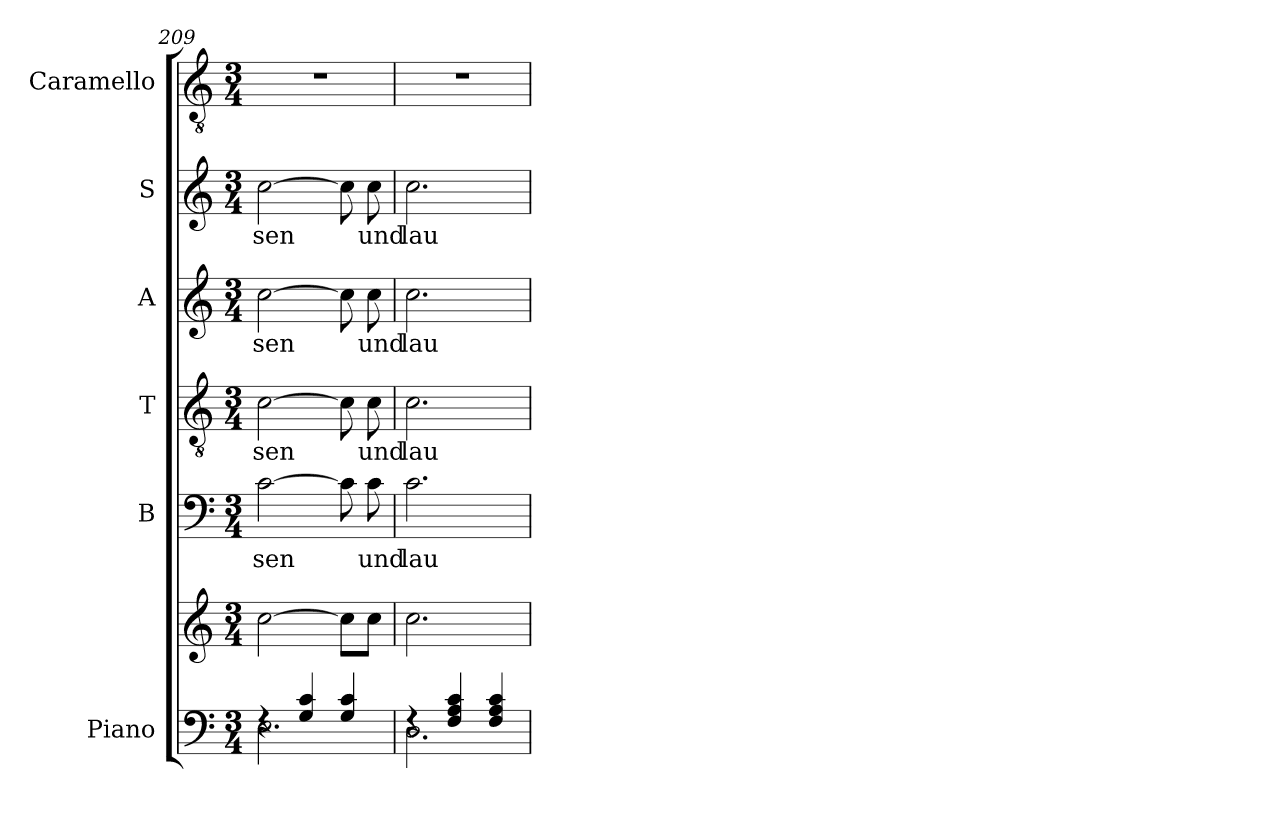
**kern	**kern	**kern	**text	**kern	**text	**kern	**text	**kern	**text	**kern
*part6	*part6	*part5	*part5	*part4	*part4	*part3	*part3	*part2	*part2	*part1
*staff7	*staff6	*staff5	*staff5	*staff4	*staff4	*staff3	*staff3	*staff2	*staff2	*staff1
*I"Piano	*	*I"B	*	*I"T	*	*I"A	*	*I"S	*	*I"Caramello
*I'Pno	*	*I'B	*	*I'T	*	*I'A	*	*I'S	*	*
*clefF4	*clefG2	*clefF4	*	*clefGv2	*	*clefG2	*	*clefG2	*	*clefGv2
*k[]	*k[]	*k[]	*	*k[]	*	*k[]	*	*k[]	*	*k[]
*M3/4	*M3/4	*M3/4	*	*M3/4	*	*M3/4	*	*M3/4	*	*M3/4
=209	=209	=209	=209	=209	=209	=209	=209	=209	=209	=209
*^	*	*	*	*	*	*	*	*	*	*
!	!	!	!	!LO:LY:b	!	!LO:LY:b	!	!LO:LY:b	!	!LO:LY:b	!
4rF	2.E\	[2cc\	[2c\	-sen	[2c\	-sen	[2cc\	-sen	[2cc\	-sen	2.r
4G/ 4c/	.	.	.	.	.	.	.	.	.	.	.
4G/ 4c/	.	8cc\L]	8c\]	.	8c\]	.	8cc\]	.	8cc\]	.	.
!	!	!	!	!LO:LY:b	!	!LO:LY:b	!	!LO:LY:b	!	!LO:LY:b	!
.	.	8cc\J	8c\	und	8c\	und	8cc\	und	8cc\	und	.
=210	=210	=210	=210	=210	=210	=210	=210	=210	=210	=210	=210
!	!	!	!	!LO:LY:b	!	!LO:LY:b	!	!LO:LY:b	!	!LO:LY:b	!
4rF	2.D\	2.cc\	2.c\	lau-	2.c\	lau-	2.cc\	lau-	2.cc\	lau-	2.r
4F/ 4A/ 4c/	.	.	.	.	.	.	.	.	.	.	.
4F/ 4A/ 4c/	.	.	.	.	.	.	.	.	.	.	.
*v	*v	*	*	*	*	*	*	*	*	*	*
=	=	=	=	=	=	=	=	=	=	=
*-	*-	*-	*-	*-	*-	*-	*-	*-	*-	*-
